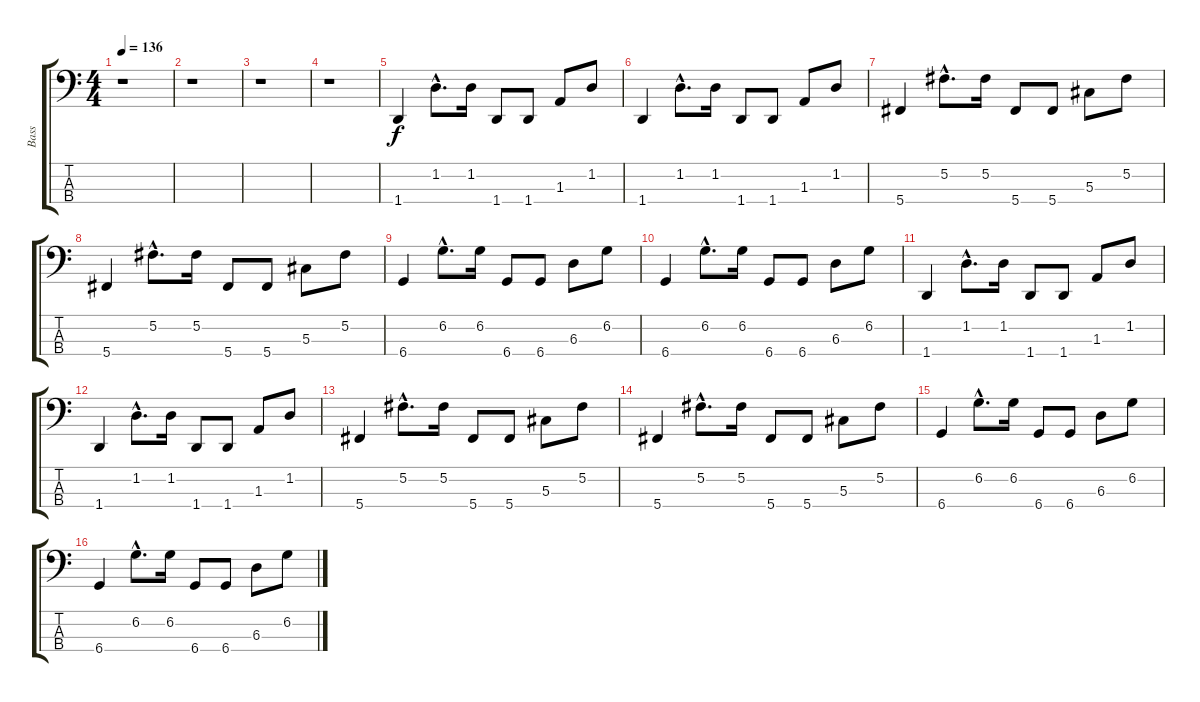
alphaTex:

\track ("Bass" "Bass") {instrument electricbassfinger}
\staff {score tabs}
\tuning (Gb2 Db2 Ab1 Db1) {hide}
\ts (4 4)
\tempo 136
\clef f4
\ks c
r.1{dy f instrument electricbassfinger} |
r.1 |
r.1 |
r.1 |
1.4.4 1.2{hac}.8{d} 1.2.16 1.4.8 1.4.8 1.3.8 1.2.8 |
1.4.4 1.2{hac}.8{d} 1.2.16 1.4.8 1.4.8 1.3.8 1.2.8 |
5.4.4 5.2{hac}.8{d} 5.2.16 5.4.8 5.4.8 5.3.8 5.2.8 |
5.4.4 5.2{hac}.8{d} 5.2.16 5.4.8 5.4.8 5.3.8 5.2.8 |
6.4.4 6.2{hac}.8{d} 6.2.16 6.4.8 6.4.8 6.3.8 6.2.8 |
6.4.4 6.2{hac}.8{d} 6.2.16 6.4.8 6.4.8 6.3.8 6.2.8 |
1.4.4 1.2{hac}.8{d} 1.2.16 1.4.8 1.4.8 1.3.8 1.2.8 |
1.4.4 1.2{hac}.8{d} 1.2.16 1.4.8 1.4.8 1.3.8 1.2.8 |
5.4.4 5.2{hac}.8{d} 5.2.16 5.4.8 5.4.8 5.3.8 5.2.8 |
5.4.4 5.2{hac}.8{d} 5.2.16 5.4.8 5.4.8 5.3.8 5.2.8 |
6.4.4 6.2{hac}.8{d} 6.2.16 6.4.8 6.4.8 6.3.8 6.2.8 |
6.4.4 6.2{hac}.8{d} 6.2.16 6.4.8 6.4.8 6.3.8 6.2.8
